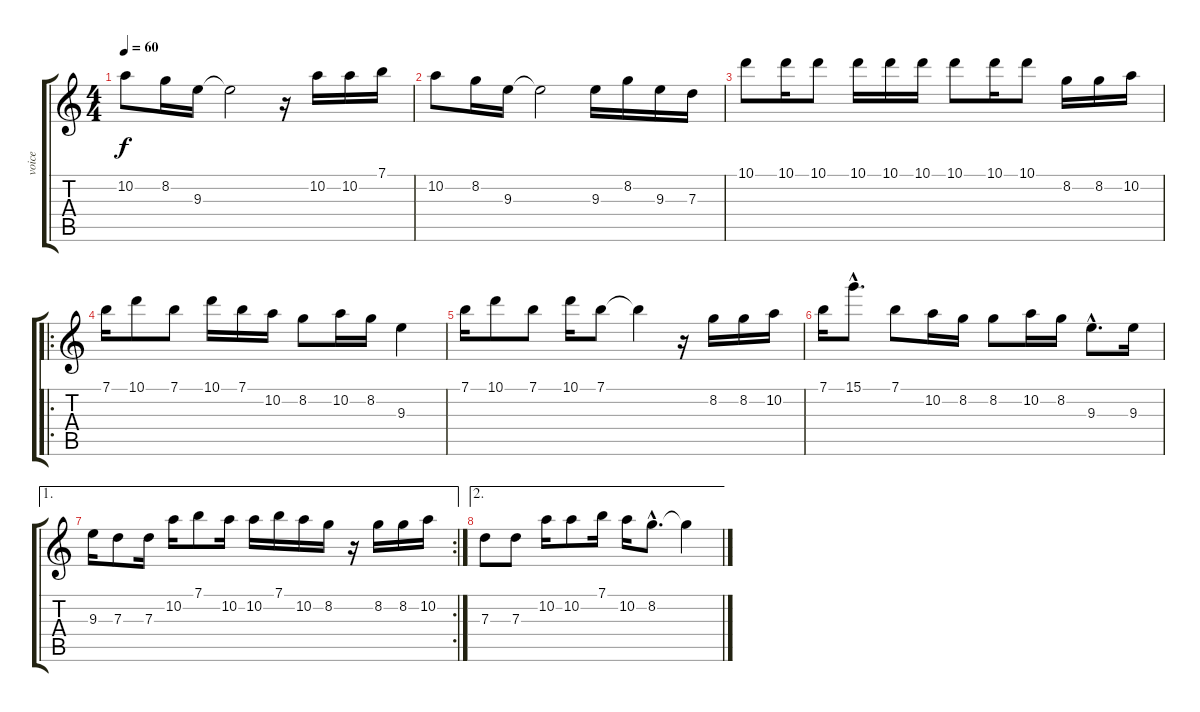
\track ("voice" "voice") {instrument overdrivenguitar}
\staff {score tabs}
\tuning (E4 B3 G3 D3 A2 E2) {hide}
\ts (4 4)
\tempo 60
\clef g2
\ks c
10.2.8{dy f} 8.2.16 9.3.16 9.3{t}.2 r.16 10.2.16 10.2.16 7.1.16 |
10.2.8 8.2.16 9.3.16 9.3{t}.2 9.3.16 8.2.16 9.3.16 7.3.16 |
10.1.8 10.1.16 10.1.8 10.1.16 10.1.16 10.1.16 10.1.8 10.1.16 10.1.8 8.2.16 8.2.16 10.2.16 |
\ro
7.1.16 10.1.8 7.1.8 10.1.16 7.1.16 10.2.16 8.2.8 10.2.16 8.2.16 9.3.4 |
7.1.16 10.1.8 7.1.8 10.1.16 7.1.8 7.1{t}.4 r.16 8.2.16 8.2.16 10.2.16 |
7.1.16 15.1{hac}.8{d} 7.1.8 10.2.16 8.2.16 8.2.8 10.2.16 8.2.16 9.3{hac}.8{d} 9.3.16 |
\ae 1
\rc 2
9.3.16 7.3.8 7.3.16 10.2.16 7.1.8 10.2.16 10.2.16 7.1.16 10.2.16 8.2.16 r.16 8.2.16 8.2.16 10.2.16 |
\ae 2
7.3.8 7.3.8 10.2.16 10.2.8 7.1.16 10.2.16 8.2{hac}.8{d} 8.2{t}.4
